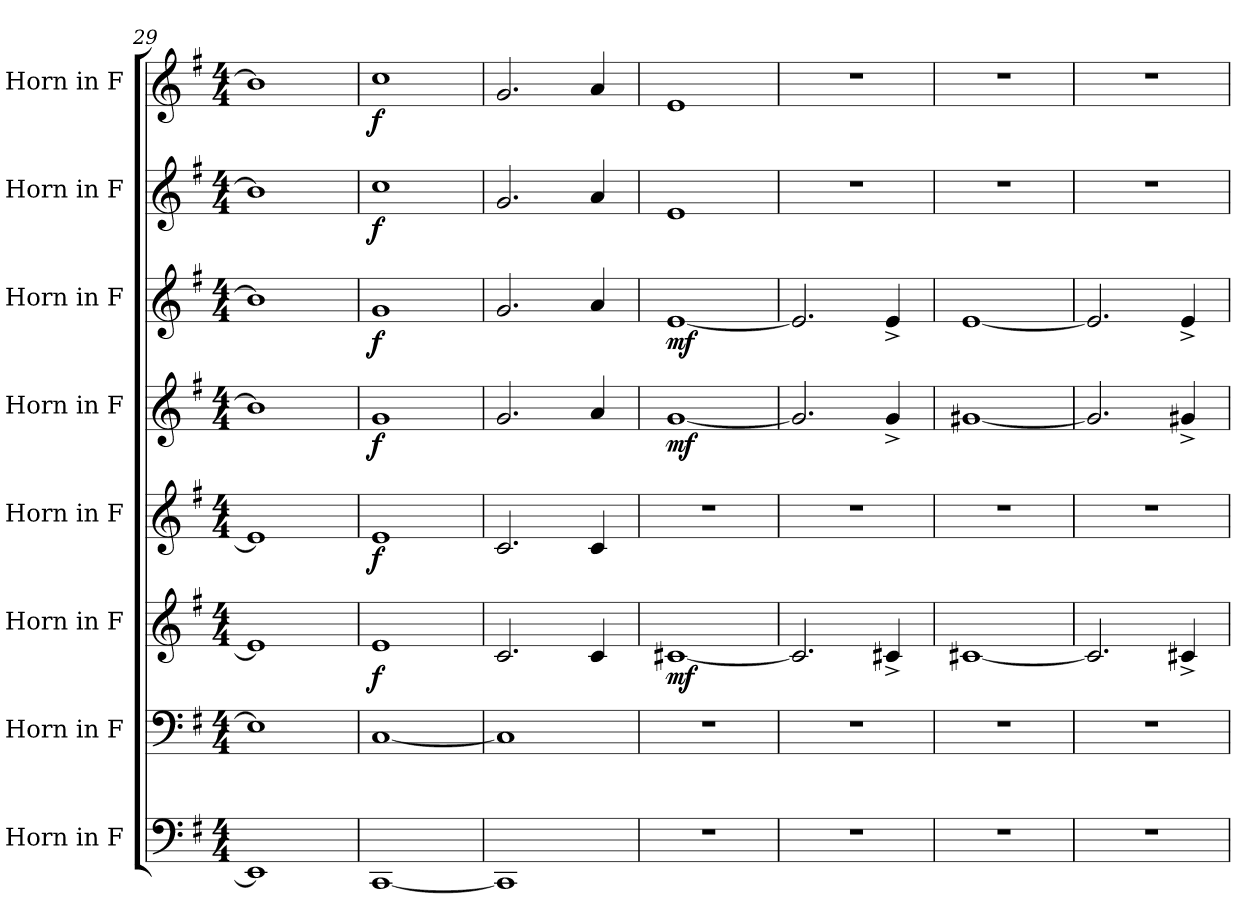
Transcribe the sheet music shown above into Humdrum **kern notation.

**kern	**kern	**kern	**dynam	**kern	**dynam	**kern	**dynam	**kern	**dynam	**kern	**dynam	**kern	**dynam
*part8	*part7	*part6	*part6	*part5	*part5	*part4	*part4	*part3	*part3	*part2	*part2	*part1	*part1
*staff8	*staff7	*staff6	*staff6	*staff5	*staff5	*staff4	*staff4	*staff3	*staff3	*staff2	*staff2	*staff1	*staff1
*I"Horn in F	*I"Horn in F	*I"Horn in F	*	*I"Horn in F	*	*I"Horn in F	*	*I"Horn in F	*	*I"Horn in F	*	*I"Horn in F	*
*clefF4	*clefF4	*clefG2	*	*clefG2	*	*clefG2	*	*clefG2	*	*clefG2	*	*clefG2	*
*ITrd4c7	*ITrd4c7	*ITrd4c7	*	*ITrd4c7	*	*ITrd4c7	*	*ITrd4c7	*	*ITrd4c7	*	*ITrd4c7	*
*k[]	*k[]	*k[]	*	*k[]	*	*k[]	*	*k[]	*	*k[]	*	*k[]	*
*M4/4	*M4/4	*M4/4	*	*M4/4	*	*M4/4	*	*M4/4	*	*M4/4	*	*M4/4	*
=29	=29	=29	=29	=29	=29	=29	=29	=29	=29	=29	=29	=29	=29
1AAA]	1AA]	1A]	.	1A]	.	1e]	.	1e]	.	1e]	.	1e]	.
=30	=30	=30	=30	=30	=30	=30	=30	=30	=30	=30	=30	=30	=30
!	!	!	!LO:DY:b	!	!LO:DY:b	!	!LO:DY:b	!	!LO:DY:b	!	!LO:DY:b	!	!LO:DY:b
[1FFF	[1FF	1A	f	1A	f	1c	f	1c	f	1f	f	1f	f
=31	=31	=31	=31	=31	=31	=31	=31	=31	=31	=31	=31	=31	=31
1FFF]	1FF]	2.F/	.	2.F/	.	2.c/	.	2.c/	.	2.c/	.	2.c/	.
.	.	4F/	.	4F/	.	4d/	.	4d/	.	4d/	.	4d/	.
=32	=32	=32	=32	=32	=32	=32	=32	=32	=32	=32	=32	=32	=32
!	!	!	!LO:DY:b	!	!	!	!LO:DY:b	!	!LO:DY:b	!	!	!	!
1r	1r	[1F#X	mf	1r	.	[1c	mf	[1A	mf	1A	.	1A	.
=33	=33	=33	=33	=33	=33	=33	=33	=33	=33	=33	=33	=33	=33
1r	1r	2.F#/]	.	1r	.	2.c/]	.	2.A/]	.	1r	.	1r	.
.	.	4F#X^/	.	.	.	4c^/	.	4A^/	.	.	.	.	.
=34	=34	=34	=34	=34	=34	=34	=34	=34	=34	=34	=34	=34	=34
1r	1r	[1F#X	.	1r	.	[1c#X	.	[1A	.	1r	.	1r	.
=35	=35	=35	=35	=35	=35	=35	=35	=35	=35	=35	=35	=35	=35
1r	1r	2.F#/]	.	1r	.	2.c#/]	.	2.A/]	.	1r	.	1r	.
.	.	4F#X^/	.	.	.	4c#X^/	.	4A^/	.	.	.	.	.
=	=	=	=	=	=	=	=	=	=	=	=	=	=
*-	*-	*-	*-	*-	*-	*-	*-	*-	*-	*-	*-	*-	*-
